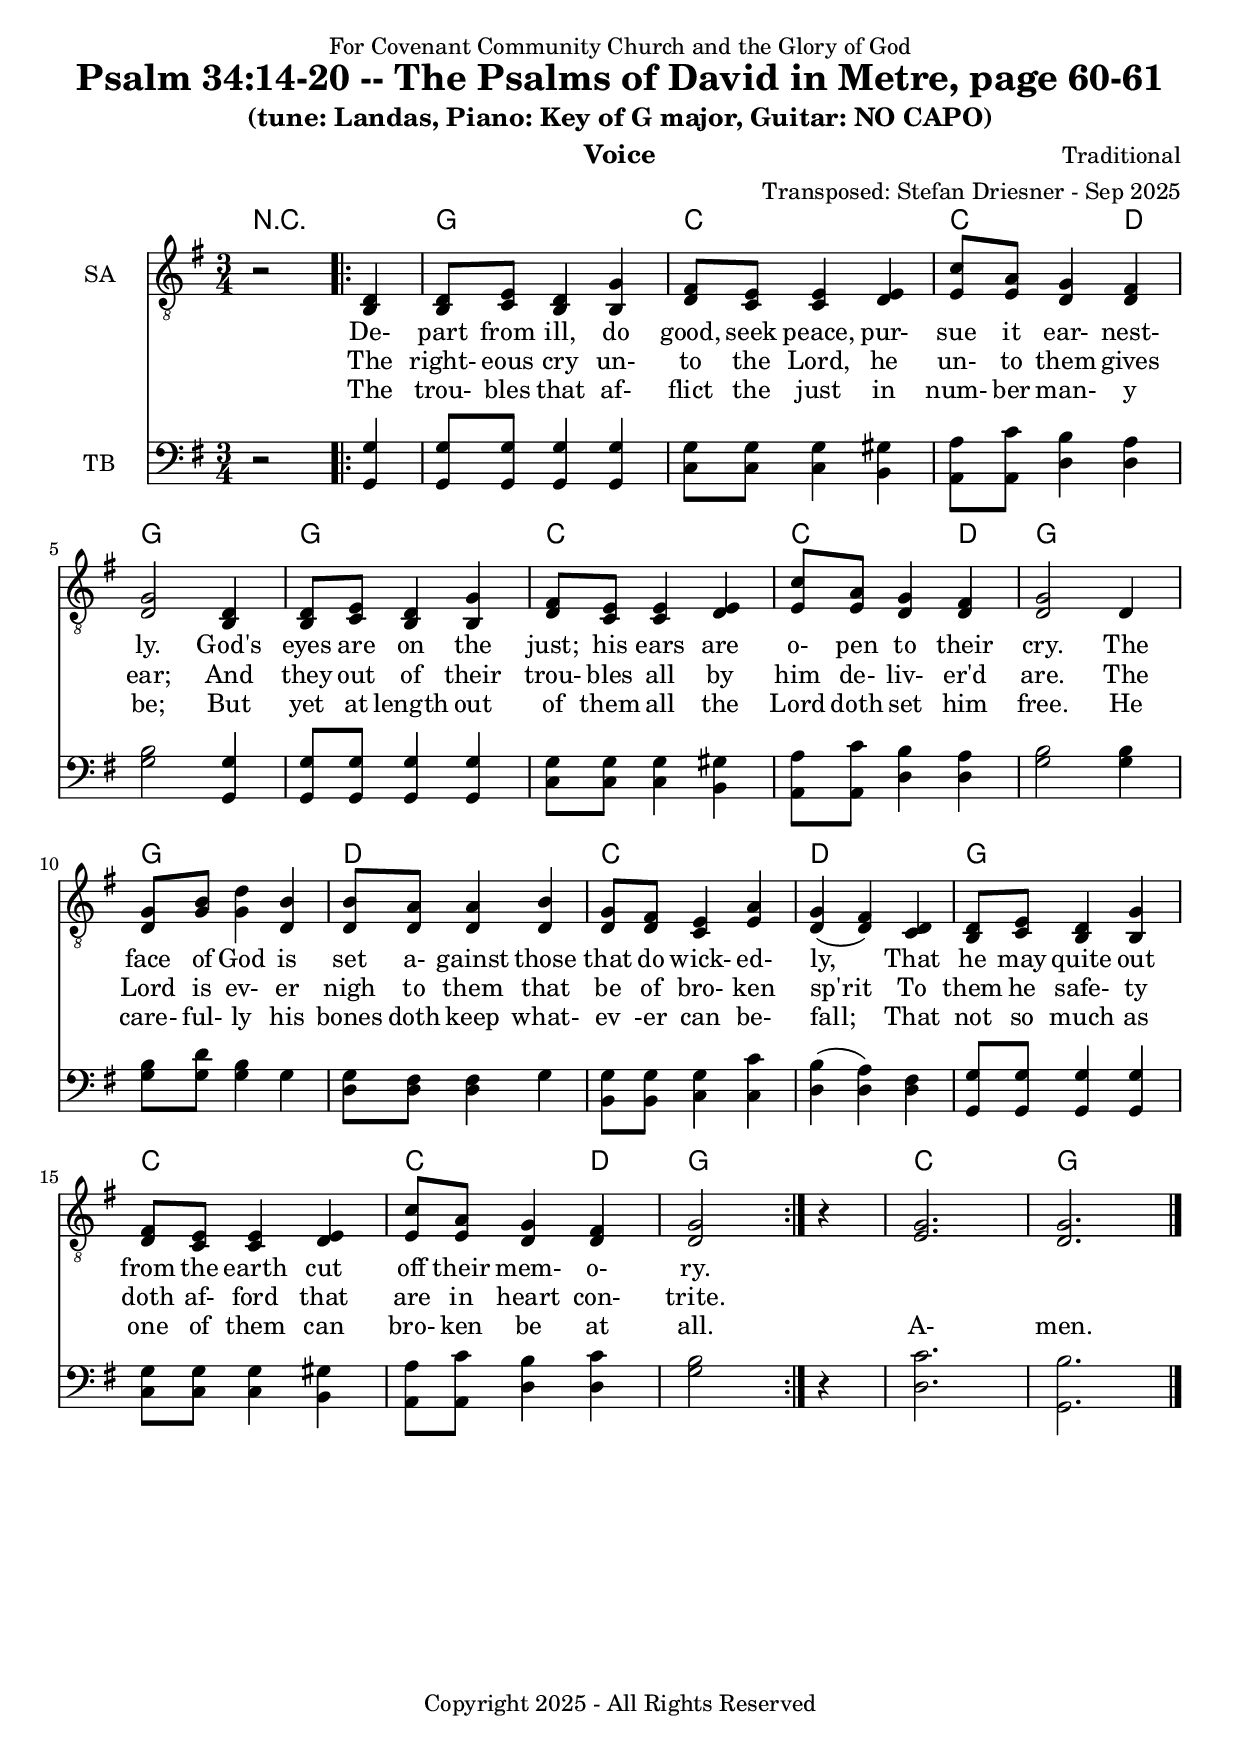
\version "2.24.1"
\language "english"

% force .mid extension for MIDI file output
#(ly:set-option 'midi-extension "mid")

\header {
  dedication = "For Covenant Community Church and the Glory of God"
  title = "Psalm 34:14-20 -- The Psalms of David in Metre, page 60-61"
  subtitle = "(tune: Landas, Piano: Key of G major, Guitar: NO CAPO)"
  instrument = "Voice"
  composer = "Traditional"
  arranger = "Transposed: Stefan Driesner - Sep 2025"
  meter = ""
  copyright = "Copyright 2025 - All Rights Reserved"
}

global = {
  \key g \major
  \numericTimeSignature
  \time 3/4
}

versesVoiceOne = \lyricmode {
  % Verse 14-16
  De- part from ill, do good, seek peace,
  pur- sue it ear- nest- ly.
  God's eyes are on the just; his ears
  are o- pen to their cry.
  The face of God is set a- gainst
  those that do wick- ed- ly,
  That he may quite out from the earth
  cut off their mem- o- ry.
}

versesVoiceTwo = \lyricmode {
  % Verse 17-18
  The right- eous cry un- to the Lord,
  he un- to them gives ear;
  And they out of their trou- bles all 
  by him de- liv- er'd are.
  The Lord is ev- er nigh to them
  that be of bro- ken sp'rit
  To them he safe- ty doth af- ford
  that are in heart con- trite.
}

versesVoiceThree = \lyricmode {
  % Verse 19-20
  The trou- bles that af- flict the just
  in num- ber man- y be;
  But yet at length out of them all
  the Lord doth set him free.
  He care- ful- ly his bones doth keep
  what- ev -er can be- fall;
  That not so much as one of them
  can bro- ken be at all.
  A- men.
}

% G major  ^\markup { \fret-diagram "6-3;5-2;4-o;3-o;2-3;1-3;" }
% C9 major ^\markup { \fret-diagram "6-o;5-3;4-2;3-o;2-3;1-3;" }
% D major  ^\markup { \fret-diagram "6-x;5-o;4-o;3-2;2-3;1-2;" }

MelodyVoice = \relative c {
  \global
  \dynamicUp
  % Music follows here.
  {
    r2
    \repeat volta 2
    {
      <d >4 |
      % Verse 1
      <d  >8  <e  >8  <d  >4  <g  >4  |
      <fs >8  <e  >8  <e  >4  <e  >4  |
      <c' >8  <a  >8  <g  >4  <fs >4  |
      <g  >2                  <d  >4  |
      <d  >8  <e  >8  <d  >4  <g  >4  |
      <fs >8  <e  >8  <e  >4  <e  >4  |
      <c' >8  <a  >8  <g  >4  <fs >4  |
      <g  >2                  <d  >4  |
      <g  >8  <b  >8  <d  >4  <b  >4  |
      <b  >8  <a  >8  <a  >4  <b  >4  |
      <g  >8  <fs >8  <e  >4  <a  >4  |
      <g  >4         (<fs >4) <d  >4  |
      <d  >8  <e  >8  <d  >4  <g  >4  |
      <fs >8  <e  >8  <e  >4  <e  >4  |
      <c' >8  <a  >8  <g  >4  <fs >4  |
      <g  >2
    }
    r4
  }
  <g>2. <g>2.
  \bar "|."
}

SAVoiceVerse = {
}

SAVoice = \relative c {
  \global
  \dynamicUp
  % Music follows here.
  {
    r2
    \repeat volta 2
    {
      <b  d >4 |
      <b  d  >8  <c  e  >8  <b  d  >4  <b  g' >4  |
      <d  fs >8  <c  e  >8  <c  e  >4  <d  e  >4  |
      <e  c' >8  <e  a  >8  <d  g  >4  <d  fs >4  |
      <d  g  >2                        <b  d  >4  |
      <b  d  >8  <c  e  >8  <b  d  >4  <b  g' >4  |
      <d  fs >8  <c  e  >8  <c  e  >4  <d  e  >4  |
      <e  c' >8  <e  a  >8  <d  g  >4  <d  fs >4  |
      <d  g  >2                        <d     >4  |
      <d  g  >8  <g  b  >8  <g  d' >4  <d  b' >4  |
      <d  b' >8  <d  a' >8  <d  a' >4  <d  b' >4  |
      <d  g  >8  <d  fs >8  <c  e  >4  <e  a  >4  |
      <d  g  >4            (<d  fs >4) <c  d  >4  |
      <b  d  >8  <c  e  >8  <b  d  >4  <b  g' >4  |
      <d  fs >8  <c  e  >8  <c  e  >4  <d  e  >4  |
      <e  c' >8  <e  a  >8  <d  g  >4  <d  fs >4  |
      <d  g  >2
    }
    r4
  }
  <e  g  >2. <d  g  >2.
  \bar "|."
}

TBVoice = \relative c {
  \global
  \dynamicUp
  % Music follows here.
  {
    r2
    \repeat volta 2
    {
      <g  g' >4 |
      <g  g' >8  <g  g' >8  <g  g' >4  <g  g' >4  |
      <c  g' >8  <c  g' >8  <c  g' >4  <b  gs'>4  |
      <a  a' >8  <a  c' >8  <d  b' >4  <d  a' >4  |
      <g  b  >2                        <g, g' >4  |
      <g  g' >8  <g  g' >8  <g  g' >4  <g  g' >4  |
      <c  g' >8  <c  g' >8  <c  g' >4  <b  gs'>4  |
      <a  a' >8  <a  c' >8  <d  b' >4  <d  a' >4  |
      <g  b  >2                        <g  b  >4  |
      <g  b  >8  <g  d' >8  <g  b  >4  <g     >4  |
      <d  g  >8  <d  fs >8  <d  fs >4  <g     >4  |
      <b, g' >8  <b  g' >8  <c  g' >4  <c  c' >4  |
      <d  b'  >4           (<d  a' >4) <d  fs >4  |
      <g, g'  >8 <g  g' >8  <g  g' >4  <g  g' >4  |
      <c  g' >8  <c  g' >8  <c  g' >4  <b  gs'>4  |
      <a  a' >8  <a  c' >8  <d  b' >4  <d  c' >4  |
      <g  b  >2
    }
    r4
  }
  <d  c'  >2. <g,  b'  >2.
  \bar "|."
}

Chords = \new ChordNames {
  \chordmode {
    r2.
    <g>2. <c>2. <c>2  <d>4 <g>2.
    <g>2. <c>2. <c>2  <d>4 <g>2.
    <g>2. <d>2. <c>2.      <d>2.
    <g>2. <c>2. <c>2  <d>4 <g>2.
    <c>  <g>
  }
}

MelodyVoicePart = \new Staff \with {
  instrumentName = "Melody"
  midiInstrument = "Voice Oohs"
} { \clef "treble_8" \MelodyVoice }
\addlyrics { \versesVoiceOne }
\addlyrics { \versesVoiceTwo }
\addlyrics { \versesVoiceThree }

SAVoicePart = \new Staff \with {
  instrumentName = "SA"
  midiInstrument = "Voice Oohs"
} { \clef "treble_8" \SAVoice }
\addlyrics { \versesVoiceOne }
\addlyrics { \versesVoiceTwo }
\addlyrics { \versesVoiceThree }

TBVoicePart = \new Staff \with {
  instrumentName = "TB"
  midiInstrument = "Voice Oohs"
} { \clef bass \TBVoice }

\score {
  <<
    \Chords
    % \MelodyVoicePart
    \SAVoicePart
    \TBVoicePart
  >>
  \layout { }
  \midi {
    \context {
      \Score
      tempoWholesPerMinute = #(ly:make-moment 100 2)
    }
  }
}
